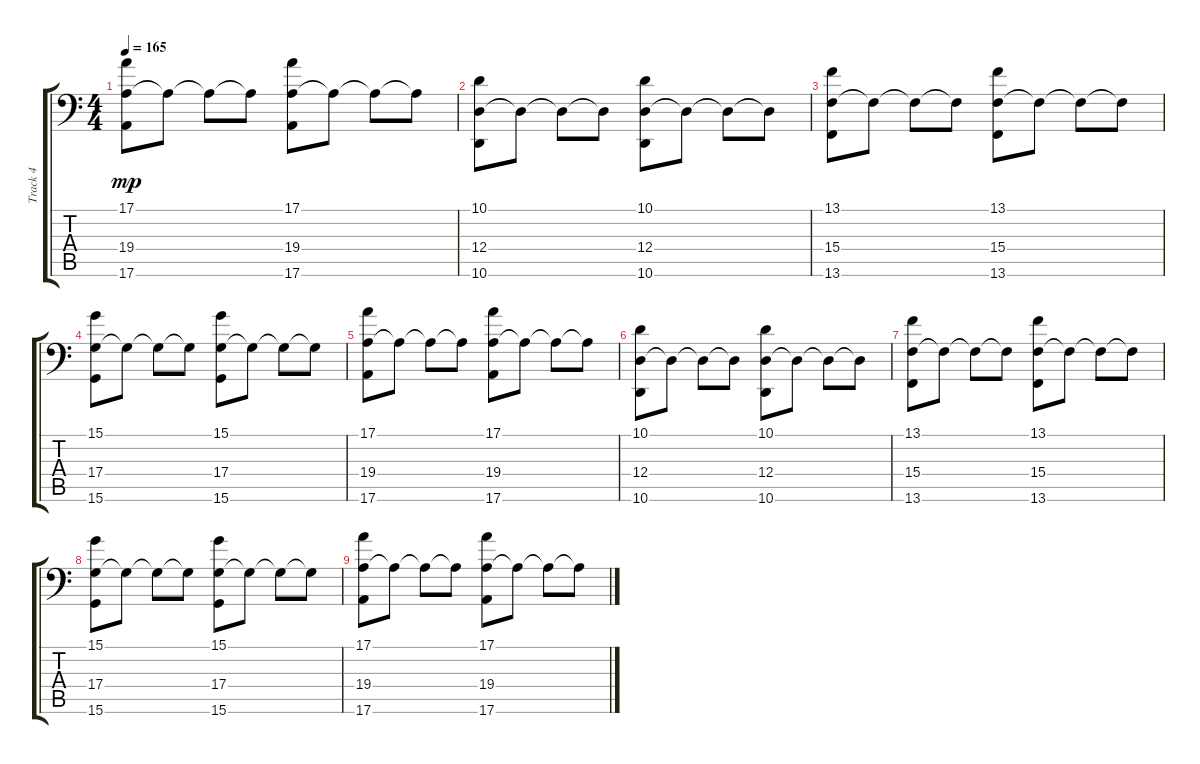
\track ("Track 4" "Track 4") {instrument stringensemble1}
\staff {score tabs}
\tuning (E3 B2 G2 D2 A1 E1) {hide}
\ts (4 4)
\tempo 165
\clef f4
\ks c
(17.1 19.4 17.6).8{dy mp} 19.4{t}.8 19.4{t}.8 19.4{t}.8 (17.1 19.4 17.6).8 19.4{t}.8 19.4{t}.8 19.4{t}.8 |
(10.1 12.4 10.6).8 12.4{t}.8 12.4{t}.8 12.4{t}.8 (10.1 12.4 10.6).8 12.4{t}.8 12.4{t}.8 12.4{t}.8 |
(13.1 15.4 13.6).8 15.4{t}.8 15.4{t}.8 15.4{t}.8 (13.1 15.4 13.6).8 15.4{t}.8 15.4{t}.8 15.4{t}.8 |
(15.1 17.4 15.6).8 17.4{t}.8 17.4{t}.8 17.4{t}.8 (15.1 17.4 15.6).8 17.4{t}.8 17.4{t}.8 17.4{t}.8 |
(17.1 19.4 17.6).8 19.4{t}.8 19.4{t}.8 19.4{t}.8 (17.1 19.4 17.6).8 19.4{t}.8 19.4{t}.8 19.4{t}.8 |
(10.1 12.4 10.6).8 12.4{t}.8 12.4{t}.8 12.4{t}.8 (10.1 12.4 10.6).8 12.4{t}.8 12.4{t}.8 12.4{t}.8 |
(13.1 15.4 13.6).8 15.4{t}.8 15.4{t}.8 15.4{t}.8 (13.1 15.4 13.6).8 15.4{t}.8 15.4{t}.8 15.4{t}.8 |
(15.1 17.4 15.6).8 17.4{t}.8 17.4{t}.8 17.4{t}.8 (15.1 17.4 15.6).8 17.4{t}.8 17.4{t}.8 17.4{t}.8 |
(17.1 19.4 17.6).8 19.4{t}.8 19.4{t}.8 19.4{t}.8 (17.1 19.4 17.6).8 19.4{t}.8 19.4{t}.8 19.4{t}.8
